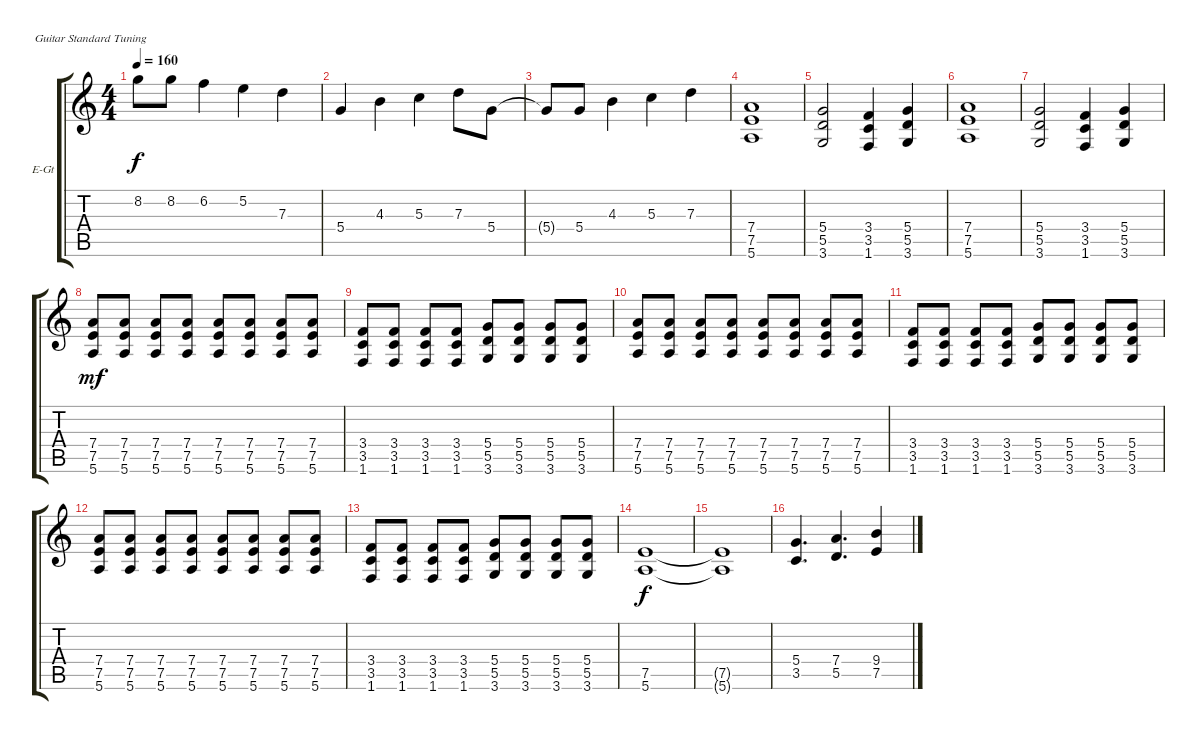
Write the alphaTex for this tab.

\bracketExtendMode groupsimilarinstruments
\firstSystemTrackNameOrientation horizontal
\otherSystemsTrackNameOrientation horizontal
\track ("Guitar 1" "E-Gt") {instrument distortionguitar}
\staff {score tabs}
\tuning (E4 B3 G3 D3 A2 E2)
\ts (4 4)
\tempo 160
\clef g2
\ks c
8.2{t}.8{dy f} 8.2.8 6.2.4 5.2.4 7.3.4 |
5.4.4 4.3.4 5.3.4 7.3.8 5.4.8 |
5.4{t}.8 5.4.8 4.3.4 5.3.4 7.3.4 |
\scale
0.221909 (7.5 5.6 7.4).1 |
\scale
0.287398 (3.6 5.5 5.4).2 (1.6 3.5 3.4).4 (3.6 5.5 5.4).4 |
\scale
0.201866 (7.5 5.6 7.4).1 |
\scale
0.288828 (3.6 5.5 5.4).2 (1.6 3.5 3.4).4 (3.6 5.5 5.4).4 |
(5.6 7.5 7.4).8{dy mf} (5.6 7.5 7.4).8 (5.6 7.5 7.4).8 (5.6 7.5 7.4).8 (5.6 7.5 7.4).8 (5.6 7.5 7.4).8 (5.6 7.5 7.4).8 (5.6 7.5 7.4).8 |
(1.6 3.5 3.4).8 (1.6 3.5 3.4).8 (1.6 3.5 3.4).8 (1.6 3.5 3.4).8 (3.6 5.5 5.4).8 (3.6 5.5 5.4).8 (3.6 5.5 5.4).8 (3.6 5.5 5.4).8 |
(5.6 7.5 7.4).8 (5.6 7.5 7.4).8 (5.6 7.5 7.4).8 (5.6 7.5 7.4).8 (5.6 7.5 7.4).8 (5.6 7.5 7.4).8 (5.6 7.5 7.4).8 (5.6 7.5 7.4).8 |
(1.6 3.5 3.4).8 (1.6 3.5 3.4).8 (1.6 3.5 3.4).8 (1.6 3.5 3.4).8 (3.6 5.5 5.4).8 (3.6 5.5 5.4).8 (3.6 5.5 5.4).8 (3.6 5.5 5.4).8 |
(5.6 7.5 7.4).8 (5.6 7.5 7.4).8 (5.6 7.5 7.4).8 (5.6 7.5 7.4).8 (5.6 7.5 7.4).8 (5.6 7.5 7.4).8 (5.6 7.5 7.4).8 (5.6 7.5 7.4).8 |
(1.6 3.5 3.4).8 (1.6 3.5 3.4).8 (1.6 3.5 3.4).8 (1.6 3.5 3.4).8 (3.6 5.5 5.4).8 (3.6 5.5 5.4).8 (3.6 5.5 5.4).8 (3.6 5.5 5.4).8 |
(7.5 5.6).1{dy f} |
(7.5{t} 5.6{t}).1 |
(5.4 3.5).4{d} (7.4 5.5).4{d} (9.4 7.5).4
